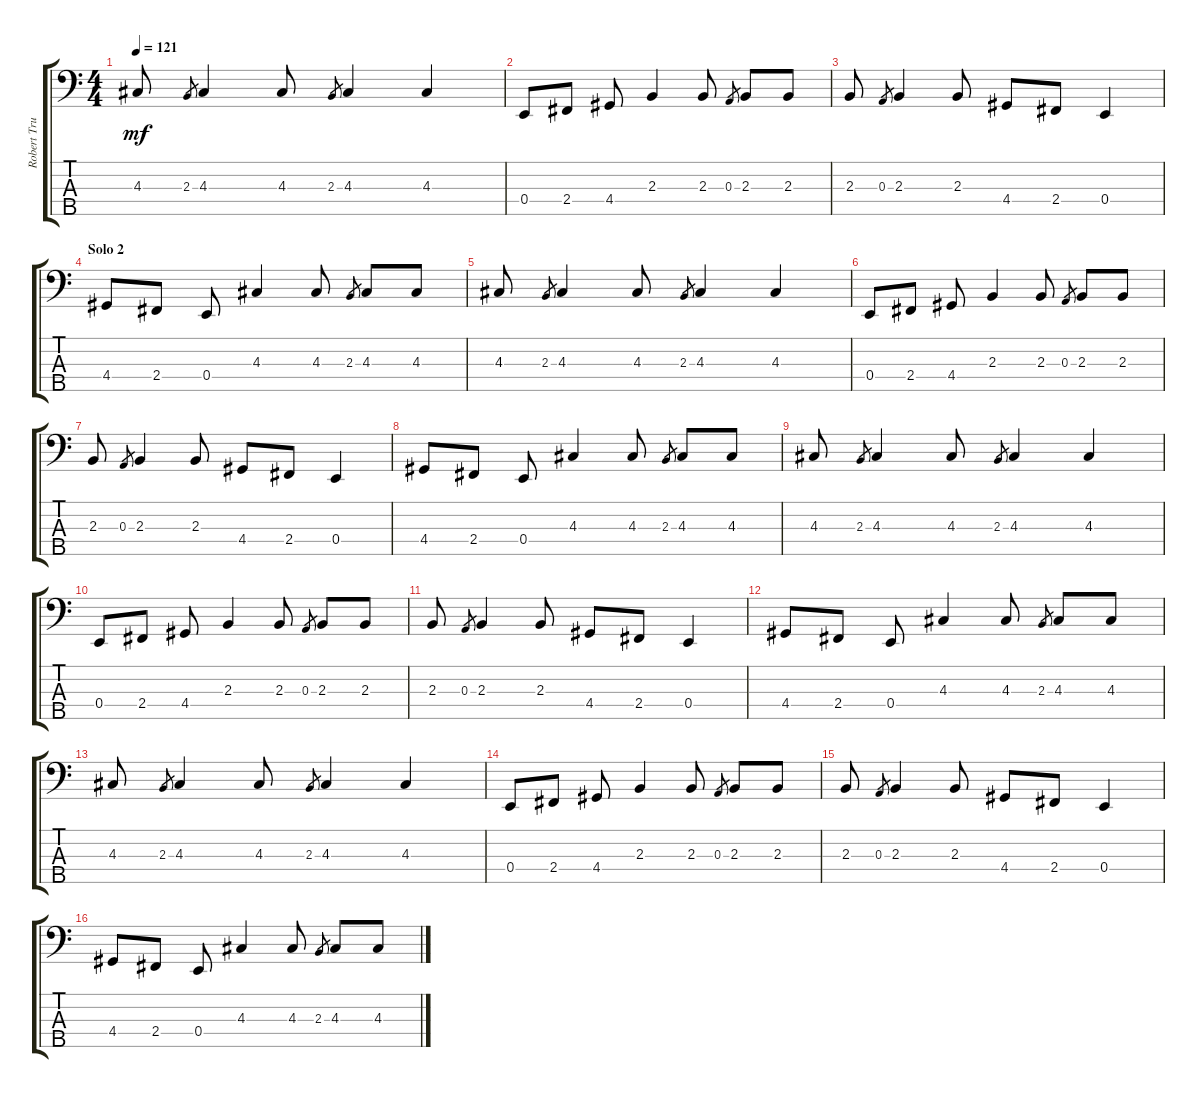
\track ("Robert Trujillo" "Robert Tru") {instrument electricbassfinger}
\staff {score tabs}
\tuning (G2 D2 A1 E1 B0) {hide}
\ts (4 4)
\tempo 121
\clef f4
\ks c
4.3.8{dy mf} 2.3.8{gr} 4.3.4 4.3.8 2.3.8{gr} 4.3.4 4.3.4 |
0.4.8 2.4.8 4.4.8 2.3.4 2.3.8 0.3.8{gr} 2.3.8 2.3.8 |
2.3.8 0.3.8{gr} 2.3.4 2.3.8 4.4.8 2.4.8 0.4.4 |
\section ("" "Solo 2")
4.4.8 2.4.8 0.4.8 4.3.4 4.3.8 2.3.8{gr} 4.3.8 4.3.8 |
4.3.8 2.3.8{gr} 4.3.4 4.3.8 2.3.8{gr} 4.3.4 4.3.4 |
0.4.8 2.4.8 4.4.8 2.3.4 2.3.8 0.3.8{gr} 2.3.8 2.3.8 |
2.3.8 0.3.8{gr} 2.3.4 2.3.8 4.4.8 2.4.8 0.4.4 |
4.4.8 2.4.8 0.4.8 4.3.4 4.3.8 2.3.8{gr} 4.3.8 4.3.8 |
4.3.8 2.3.8{gr} 4.3.4 4.3.8 2.3.8{gr} 4.3.4 4.3.4 |
0.4.8 2.4.8 4.4.8 2.3.4 2.3.8 0.3.8{gr} 2.3.8 2.3.8 |
2.3.8 0.3.8{gr} 2.3.4 2.3.8 4.4.8 2.4.8 0.4.4 |
4.4.8 2.4.8 0.4.8 4.3.4 4.3.8 2.3.8{gr} 4.3.8 4.3.8 |
4.3.8 2.3.8{gr} 4.3.4 4.3.8 2.3.8{gr} 4.3.4 4.3.4 |
0.4.8 2.4.8 4.4.8 2.3.4 2.3.8 0.3.8{gr} 2.3.8 2.3.8 |
2.3.8 0.3.8{gr} 2.3.4 2.3.8 4.4.8 2.4.8 0.4.4 |
4.4.8 2.4.8 0.4.8 4.3.4 4.3.8 2.3.8{gr} 4.3.8 4.3.8
